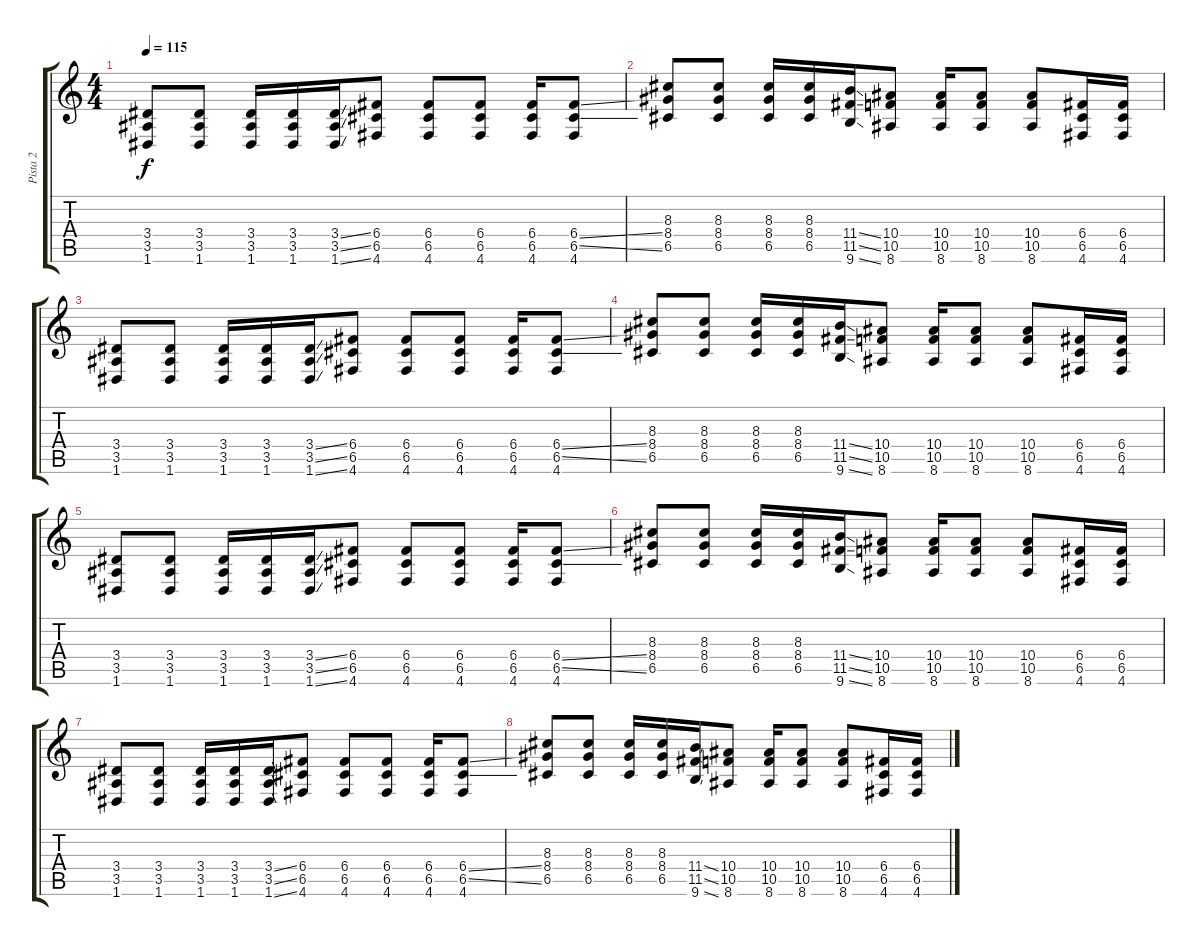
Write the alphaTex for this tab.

\track ("Pista 2" "Pista 2") {instrument distortionguitar}
\staff {score tabs}
\tuning (D4 A3 F3 C3 G2 D2) {hide}
\ts (4 4)
\tempo 115
\clef g2
\ks c
(3.4 3.5 1.6).8{dy f} (3.4 3.5 1.6).8 (3.4 3.5 1.6).16 (3.4 3.5 1.6).16 (3.4{ss} 3.5{ss} 1.6{ss}).16 (6.4 6.5 4.6).8 (6.4 6.5 4.6).8 (6.4 6.5 4.6).8 (6.4 6.5 4.6).16 (6.4{ss} 6.5{ss} 4.6).8 |
(8.3 8.4 6.5).8 (8.3 8.4 6.5).8 (8.3 8.4 6.5).16 (8.3 8.4 6.5).16 (11.4{ss} 11.5{ss} 9.6{ss}).16 (10.4 10.5 8.6).8 (10.4 10.5 8.6).16 (10.4 10.5 8.6).8 (10.4 10.5 8.6).8 (6.4 6.5 4.6).16 (6.4 6.5 4.6).16 |
(3.4 3.5 1.6).8 (3.4 3.5 1.6).8 (3.4 3.5 1.6).16 (3.4 3.5 1.6).16 (3.4{ss} 3.5{ss} 1.6{ss}).16 (6.4 6.5 4.6).8 (6.4 6.5 4.6).8 (6.4 6.5 4.6).8 (6.4 6.5 4.6).16 (6.4{ss} 6.5{ss} 4.6).8 |
(8.3 8.4 6.5).8 (8.3 8.4 6.5).8 (8.3 8.4 6.5).16 (8.3 8.4 6.5).16 (11.4{ss} 11.5{ss} 9.6{ss}).16 (10.4 10.5 8.6).8 (10.4 10.5 8.6).16 (10.4 10.5 8.6).8 (10.4 10.5 8.6).8 (6.4 6.5 4.6).16 (6.4 6.5 4.6).16 |
(3.4 3.5 1.6).8 (3.4 3.5 1.6).8 (3.4 3.5 1.6).16 (3.4 3.5 1.6).16 (3.4{ss} 3.5{ss} 1.6{ss}).16 (6.4 6.5 4.6).8 (6.4 6.5 4.6).8 (6.4 6.5 4.6).8 (6.4 6.5 4.6).16 (6.4{ss} 6.5{ss} 4.6).8 |
(8.3 8.4 6.5).8 (8.3 8.4 6.5).8 (8.3 8.4 6.5).16 (8.3 8.4 6.5).16 (11.4{ss} 11.5{ss} 9.6{ss}).16 (10.4 10.5 8.6).8 (10.4 10.5 8.6).16 (10.4 10.5 8.6).8 (10.4 10.5 8.6).8 (6.4 6.5 4.6).16 (6.4 6.5 4.6).16 |
(3.4 3.5 1.6).8 (3.4 3.5 1.6).8 (3.4 3.5 1.6).16 (3.4 3.5 1.6).16 (3.4{ss} 3.5{ss} 1.6{ss}).16 (6.4 6.5 4.6).8 (6.4 6.5 4.6).8 (6.4 6.5 4.6).8 (6.4 6.5 4.6).16 (6.4{ss} 6.5{ss} 4.6).8 |
(8.3 8.4 6.5).8 (8.3 8.4 6.5).8 (8.3 8.4 6.5).16 (8.3 8.4 6.5).16 (11.4{ss} 11.5{ss} 9.6{ss}).16 (10.4 10.5 8.6).8 (10.4 10.5 8.6).16 (10.4 10.5 8.6).8 (10.4 10.5 8.6).8 (6.4 6.5 4.6).16 (6.4 6.5 4.6).16
